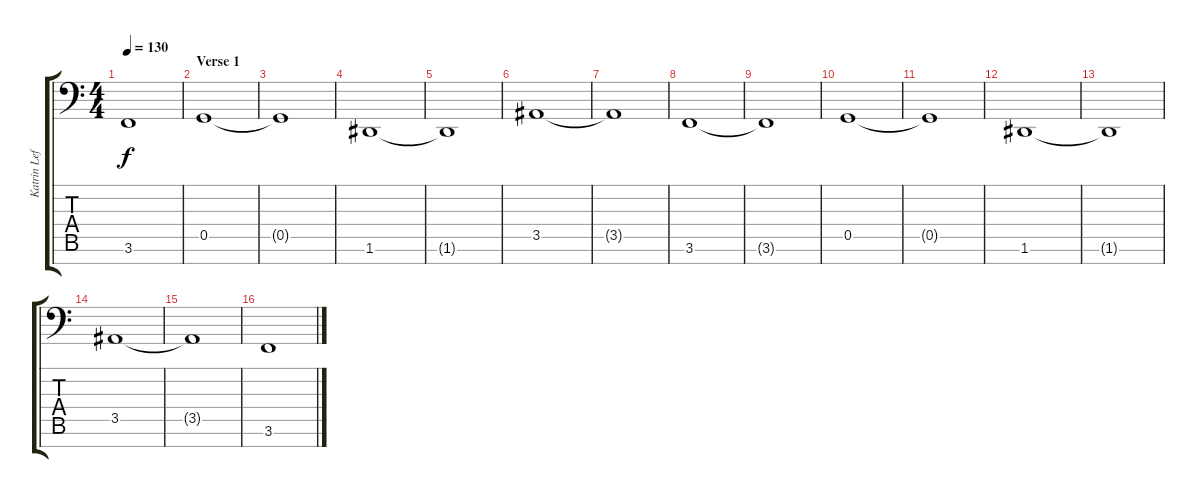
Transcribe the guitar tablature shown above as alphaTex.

\track ("Katrin Left Hand" "Katrin Lef") {instrument stringensemble1}
\staff {score tabs}
\tuning (D4 A3 F3 C3 G2 D2 C-1) {hide}
\ts (4 4)
\tempo 130
\clef f4
\ks c
3.6{t}.1{dy f} |
\section ("" "Verse 1")
0.5.1 |
0.5{t}.1 |
1.6.1 |
1.6{t}.1 |
3.5.1 |
3.5{t}.1 |
3.6.1 |
3.6{t}.1 |
\section ("" "")
0.5.1 |
0.5{t}.1 |
1.6.1 |
1.6{t}.1 |
3.5.1 |
3.5{t}.1 |
3.6.1
